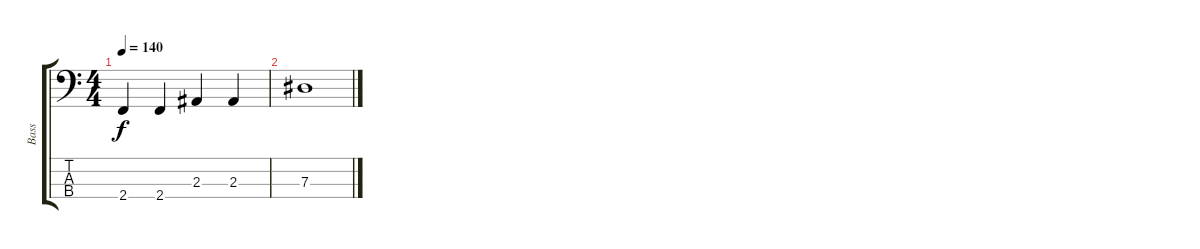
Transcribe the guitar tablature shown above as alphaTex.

\track ("Bass" "Bass") {instrument electricbassfinger}
\staff {score tabs}
\tuning (Gb2 Db2 Ab1 Eb1) {hide}
\ts (4 4)
\tempo 140
\clef f4
\ks c
2.4.4{dy f} 2.4.4 2.3.4 2.3.4 |
7.3.1
